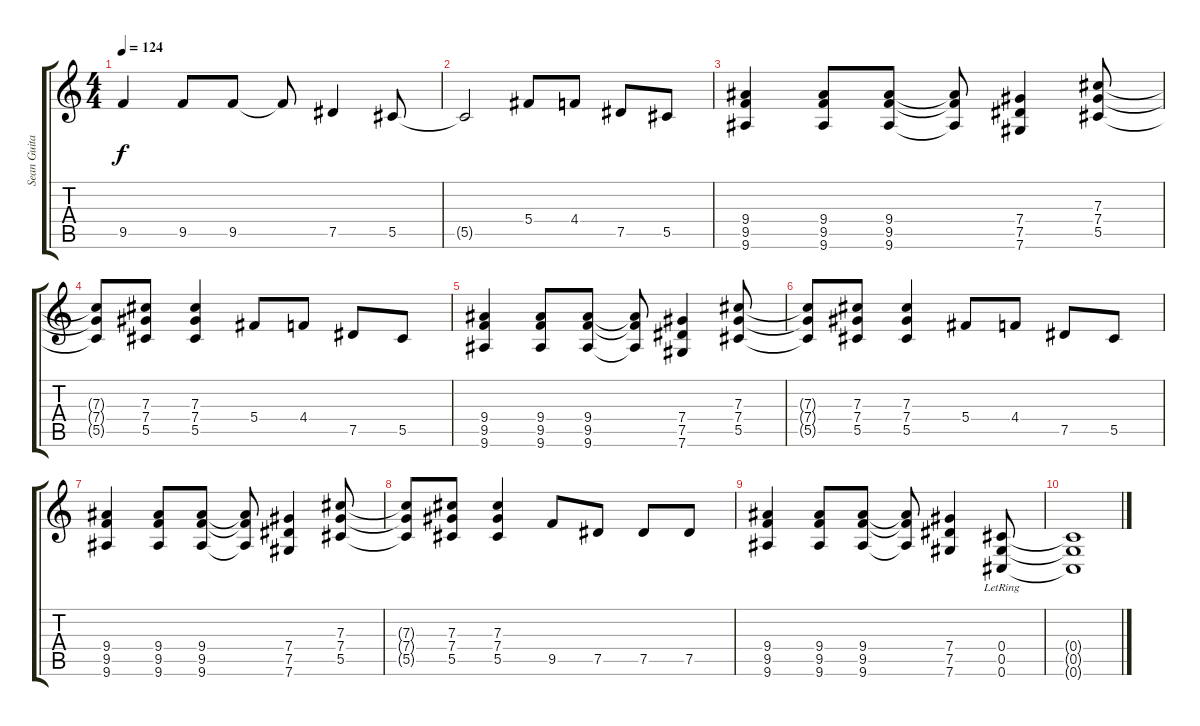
\track ("Sean Guitar" "Sean Guita") {instrument electricguitarclean}
\staff {score tabs}
\tuning (Eb4 Bb3 Gb3 Db3 Ab2 Db2) {hide}
\ts (4 4)
\tempo 124
\clef g2
\ks c
9.5.4{dy f} 9.5.8 9.5.8 9.5{t}.8 7.5.4 5.5.8 |
5.5{t}.2 5.4.8 4.4.8 7.5.8 5.5.8 |
(9.4 9.5 9.6).4 (9.4 9.5 9.6).8 (9.4 9.5 9.6).8 (9.4{t} 9.5{t} 9.6{t}).8 (7.4 7.5 7.6).4 (7.3 7.4 5.5).8 |
(7.3{t} 7.4{t} 5.5{t}).8 (7.3 7.4 5.5).8 (7.3 7.4 5.5).4 5.4.8 4.4.8 7.5.8 5.5.8 |
(9.4 9.5 9.6).4 (9.4 9.5 9.6).8 (9.4 9.5 9.6).8 (9.4{t} 9.5{t} 9.6{t}).8 (7.4 7.5 7.6).4 (7.3 7.4 5.5).8 |
(7.3{t} 7.4{t} 5.5{t}).8 (7.3 7.4 5.5).8 (7.3 7.4 5.5).4 5.4.8 4.4.8 7.5.8 5.5.8 |
(9.4 9.5 9.6).4 (9.4 9.5 9.6).8 (9.4 9.5 9.6).8 (9.4{t} 9.5{t} 9.6{t}).8 (7.4 7.5 7.6).4 (7.3 7.4 5.5).8 |
(7.3{t} 7.4{t} 5.5{t}).8 (7.3 7.4 5.5).8 (7.3 7.4 5.5).4 9.5.8 7.5.8 7.5.8 7.5.8 |
(9.4 9.5 9.6).4 (9.4 9.5 9.6).8 (9.4 9.5 9.6).8 (9.4{t} 9.5{t} 9.6{t}).8 (7.4 7.5 7.6).4 (0.4{lr} 0.5{lr} 0.6{lr}).8 |
(0.4{t} 0.5{t} 0.6{t}).1
